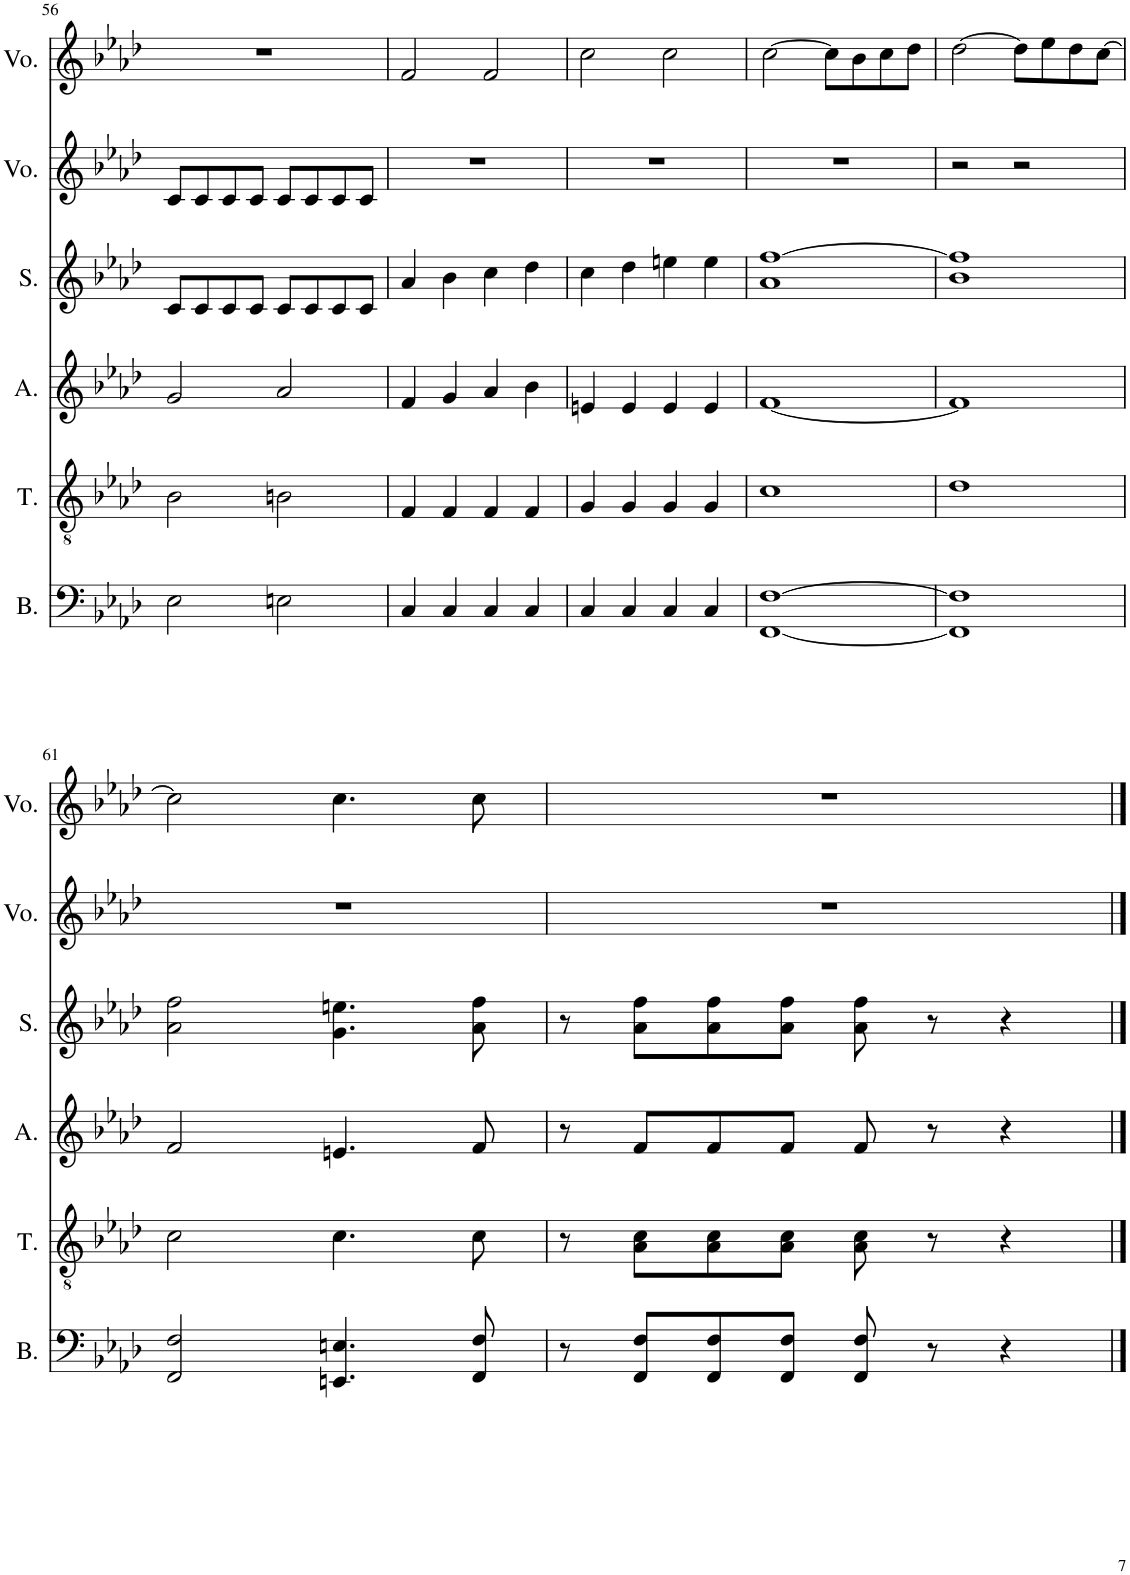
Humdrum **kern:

**kern	**kern	**kern	**kern	**kern	**kern
*part6	*part5	*part4	*part3	*part2	*part1
*staff6	*staff5	*staff4	*staff3	*staff2	*staff1
*I"Bass	*I"Tenor	*I"Alto	*I"Soprano	*I"Voice	*I"Voice
*I'B.	*I'T.	*I'A.	*I'S.	*I'Vo.	*I'Vo.
!!LO:PB:g=z
*clefF4	*clefGv2	*clefG2	*clefG2	*clefG2	*clefG2
*k[b-e-a-d-]	*k[b-e-a-d-]	*k[b-e-a-d-]	*k[b-e-a-d-]	*k[b-e-a-d-]	*k[b-e-a-d-]
*M4/4	*M4/4	*M4/4	*M4/4	*M4/4	*M4/4
=56	=56	=56	=56	=56	=56
2E-\	2B-\	2g/	8c/L	8c/L	1r
.	.	.	8c/	8c/	.
.	.	.	8c/	8c/	.
.	.	.	8c/J	8c/J	.
2En\	2Bn\	2a-/	8c/L	8c/L	.
.	.	.	8c/	8c/	.
.	.	.	8c/	8c/	.
.	.	.	8c/J	8c/J	.
=57	=57	=57	=57	=57	=57
4C/	4F/	4f/	4a-/	1r	2f/
4C/	4F/	4g/	4b-\	.	.
4C/	4F/	4a-/	4cc\	.	2f/
4C/	4F/	4b-\	4dd-\	.	.
=58	=58	=58	=58	=58	=58
4C/	4G/	4en/	4cc\	1r	2cc\
4C/	4G/	4e/	4dd-\	.	.
4C/	4G/	4e/	4een\	.	2cc\
4C/	4G/	4e/	4ee\	.	.
=59	=59	=59	=59	=59	=59
[1FF [1F	1c	[1f	1a- [1ff	1r	[2cc\
.	.	.	.	.	8cc\L]
.	.	.	.	.	8b-\
.	.	.	.	.	8cc\
.	.	.	.	.	8dd-\J
=60	=60	=60	=60	=60	=60
1FF] 1F]	1d-	1f]	1b- 1ff]	2r	[2dd-\
.	.	.	.	2r	8dd-\L]
.	.	.	.	.	8ee-\
.	.	.	.	.	8dd-\
.	.	.	.	.	[8cc\J
!!LO:LB:g=z
=61	=61	=61	=61	=61	=61
2FF/ 2F/	2c\	2f/	2a-\ 2ff\	1r	2cc\]
4.EEn/ 4.En/	4.c\	4.en/	4.g\ 4.een\	.	4.cc\
8FF/ 8F/	8c\	8f/	8a-\ 8ff\	.	8cc\
=62	=62	=62	=62	=62	=62
8r	8r	8r	8r	1r	1r
8FF/ 8F/L	8A-\ 8c\L	8f/L	8a-\ 8ff\L	.	.
8FF/ 8F/	8A-\ 8c\	8f/	8a-\ 8ff\	.	.
8FF/ 8F/J	8A-\ 8c\J	8f/J	8a-\ 8ff\J	.	.
8FF/ 8F/	8A-\ 8c\	8f/	8a-\ 8ff\	.	.
8r	8r	8r	8r	.	.
4r	4r	4r	4r	.	.
==	==	==	==	==	==
*-	*-	*-	*-	*-	*-
